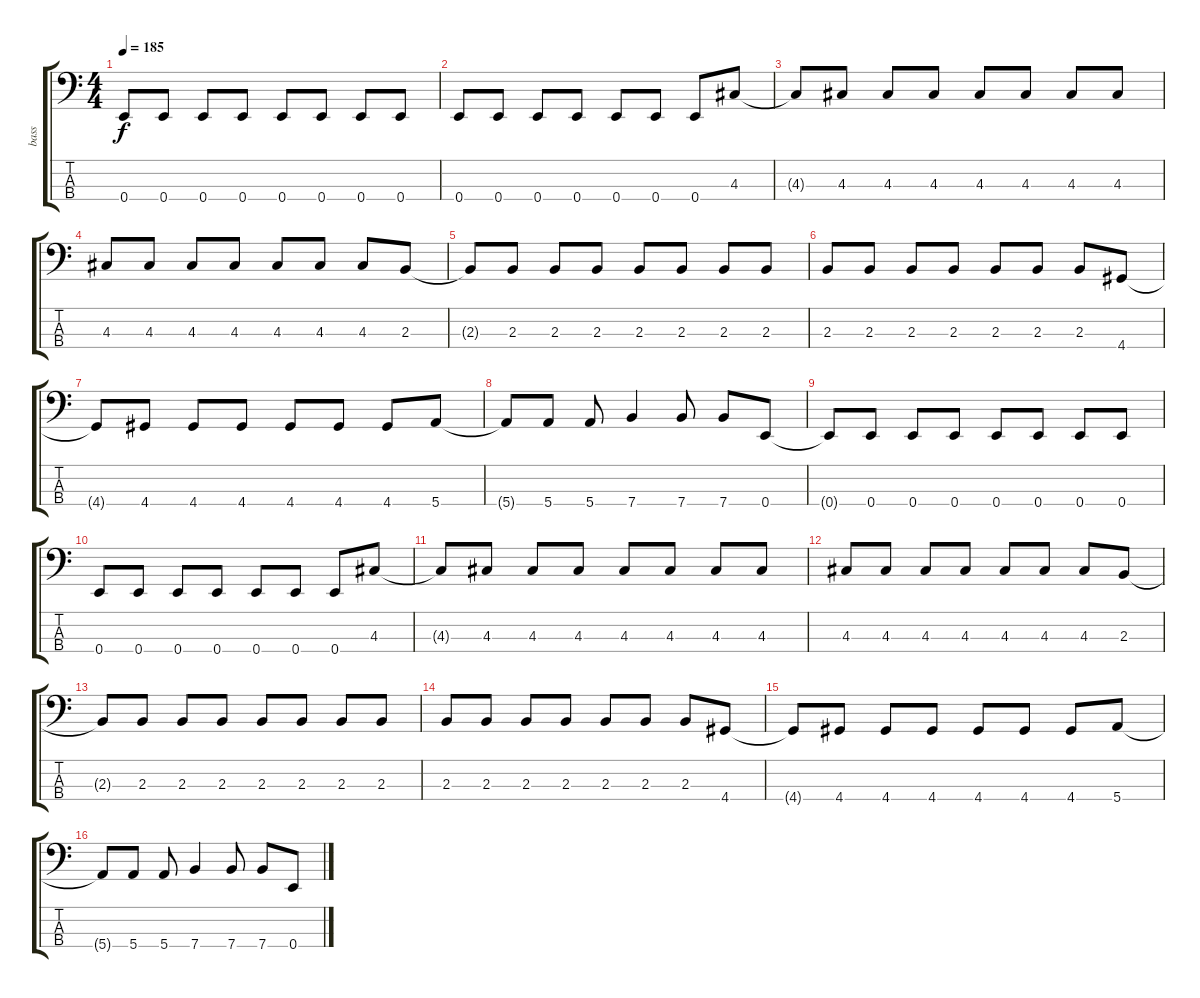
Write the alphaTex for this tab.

\track ("bass" "bass") {instrument electricbassfinger}
\staff {score tabs}
\tuning (G2 D2 A1 E1) {hide}
\ts (4 4)
\section ("" "")
\tempo 185
\clef f4
\ks c
0.4{t}.8{dy f} 0.4.8 0.4.8 0.4.8 0.4.8 0.4.8 0.4.8 0.4.8 |
0.4.8 0.4.8 0.4.8 0.4.8 0.4.8 0.4.8 0.4.8 4.3.8 |
4.3{t}.8 4.3.8 4.3.8 4.3.8 4.3.8 4.3.8 4.3.8 4.3.8 |
4.3.8 4.3.8 4.3.8 4.3.8 4.3.8 4.3.8 4.3.8 2.3.8 |
2.3{t}.8 2.3.8 2.3.8 2.3.8 2.3.8 2.3.8 2.3.8 2.3.8 |
2.3.8 2.3.8 2.3.8 2.3.8 2.3.8 2.3.8 2.3.8 4.4.8 |
4.4{t}.8 4.4.8 4.4.8 4.4.8 4.4.8 4.4.8 4.4.8 5.4.8 |
5.4{t}.8 5.4.8 5.4.8 7.4.4 7.4.8 7.4.8 0.4.8 |
0.4{t}.8 0.4.8 0.4.8 0.4.8 0.4.8 0.4.8 0.4.8 0.4.8 |
0.4.8 0.4.8 0.4.8 0.4.8 0.4.8 0.4.8 0.4.8 4.3.8 |
4.3{t}.8 4.3.8 4.3.8 4.3.8 4.3.8 4.3.8 4.3.8 4.3.8 |
4.3.8 4.3.8 4.3.8 4.3.8 4.3.8 4.3.8 4.3.8 2.3.8 |
2.3{t}.8 2.3.8 2.3.8 2.3.8 2.3.8 2.3.8 2.3.8 2.3.8 |
2.3.8 2.3.8 2.3.8 2.3.8 2.3.8 2.3.8 2.3.8 4.4.8 |
4.4{t}.8 4.4.8 4.4.8 4.4.8 4.4.8 4.4.8 4.4.8 5.4.8 |
5.4{t}.8 5.4.8 5.4.8 7.4.4 7.4.8 7.4.8 0.4.8
